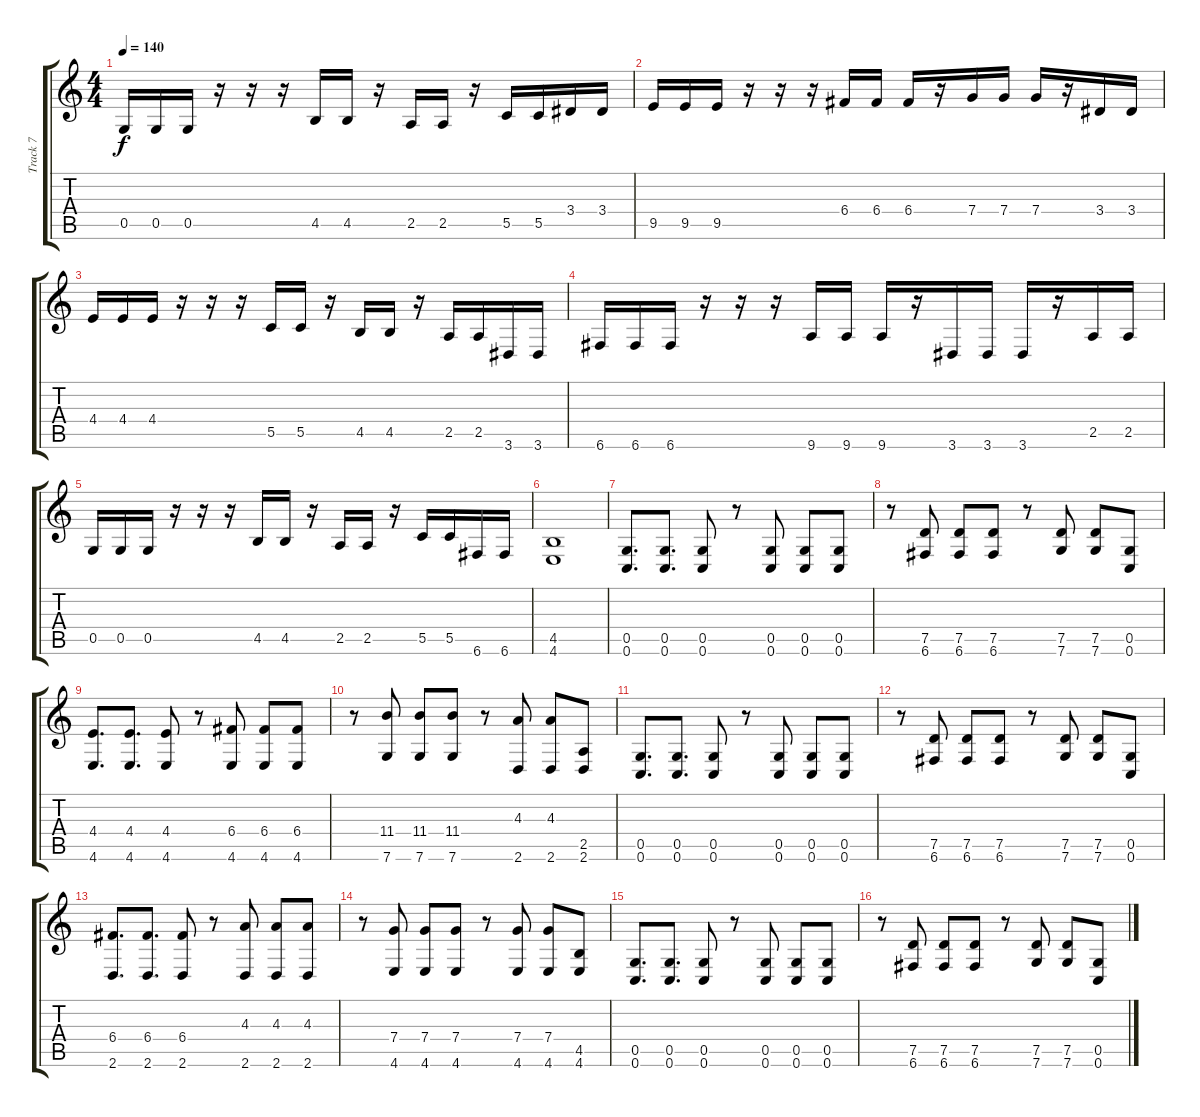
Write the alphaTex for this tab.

\track ("Track 7" "Track 7") {instrument overdrivenguitar}
\staff {score tabs}
\tuning (D4 A3 F3 C3 G2 C2) {hide}
\ts (4 4)
\tempo 140
\clef g2
\ks c
0.5.16{dy f} 0.5.16 0.5.16 r.16 r.16 r.16 4.5.16 4.5.16 r.16 2.5.16 2.5.16 r.16 5.5.16 5.5.16 3.4.16 3.4.16 |
9.5.16 9.5.16 9.5.16 r.16 r.16 r.16 6.4.16 6.4.16 6.4.16 r.16 7.4.16 7.4.16 7.4.16 r.16 3.4.16 3.4.16 |
4.4.16 4.4.16 4.4.16 r.16 r.16 r.16 5.5.16 5.5.16 r.16 4.5.16 4.5.16 r.16 2.5.16 2.5.16 3.6.16 3.6.16 |
6.6.16 6.6.16 6.6.16 r.16 r.16 r.16 9.6.16 9.6.16 9.6.16 r.16 3.6.16 3.6.16 3.6.16 r.16 2.5.16 2.5.16 |
0.5.16 0.5.16 0.5.16 r.16 r.16 r.16 4.5.16 4.5.16 r.16 2.5.16 2.5.16 r.16 5.5.16 5.5.16 6.6.16 6.6.16 |
(4.5 4.6).1 |
(0.5 0.6).8{d} (0.5 0.6).8{d} (0.5 0.6).8 r.8 (0.5 0.6).8 (0.5 0.6).8 (0.5 0.6).8 |
r.8 (7.5 6.6).8 (7.5 6.6).8 (7.5 6.6).8 r.8 (7.5 7.6).8 (7.5 7.6).8 (0.5 0.6).8 |
(4.4 4.6).8{d} (4.4 4.6).8{d} (4.4 4.6).8 r.8 (6.4 4.6).8 (6.4 4.6).8 (6.4 4.6).8 |
r.8 (11.4 7.6).8 (11.4 7.6).8 (11.4 7.6).8 r.8 (4.3 2.6).8 (4.3 2.6).8 (2.5 2.6).8 |
(0.5 0.6).8{d} (0.5 0.6).8{d} (0.5 0.6).8 r.8 (0.5 0.6).8 (0.5 0.6).8 (0.5 0.6).8 |
r.8 (7.5 6.6).8 (7.5 6.6).8 (7.5 6.6).8 r.8 (7.5 7.6).8 (7.5 7.6).8 (0.5 0.6).8 |
(6.4 2.6).8{d} (6.4 2.6).8{d} (6.4 2.6).8 r.8 (4.3 2.6).8 (4.3 2.6).8 (4.3 2.6).8 |
r.8 (7.4 4.6).8 (7.4 4.6).8 (7.4 4.6).8 r.8 (7.4 4.6).8 (7.4 4.6).8 (4.5 4.6).8 |
(0.5 0.6).8{d} (0.5 0.6).8{d} (0.5 0.6).8 r.8 (0.5 0.6).8 (0.5 0.6).8 (0.5 0.6).8 |
r.8 (7.5 6.6).8 (7.5 6.6).8 (7.5 6.6).8 r.8 (7.5 7.6).8 (7.5 7.6).8 (0.5 0.6).8
